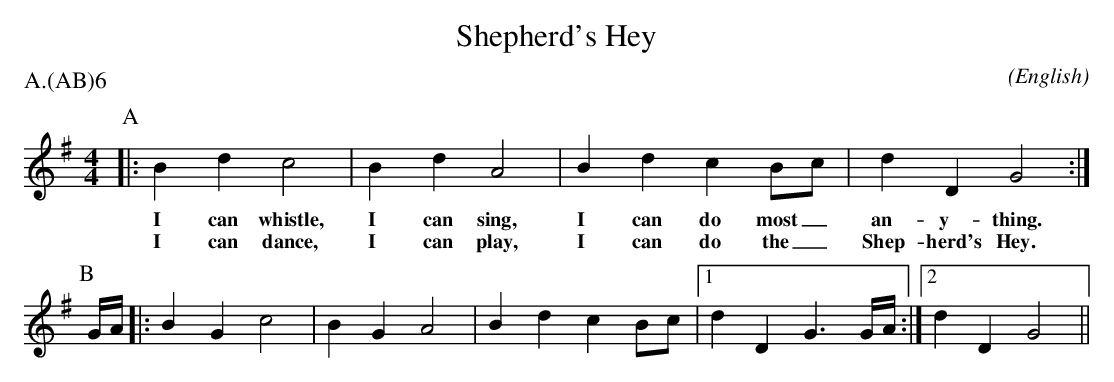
X:1
T:Shepherd's Hey
M:4/4
C:
O:English
P:A.(AB)6
K:G
P:A
|:\
              B2 d2 c4        | B2 d2 A4        | B2 d2 c2 Bc   |  d2 D2 G4 :|
w:            I can whistle,    I can sing,       I can do most_   an-y-thing.
w:            I can dance,      I can play,       I can do the_    Shep-herd's Hey.
P:B
   G/2A/2 |:  B2 G2 c4        | B2 G2 A4        | B2 d2 c2 Bc |1 d2 D2 G3 \
   G/2A/2 :|2 d2 D2 G4       ||
